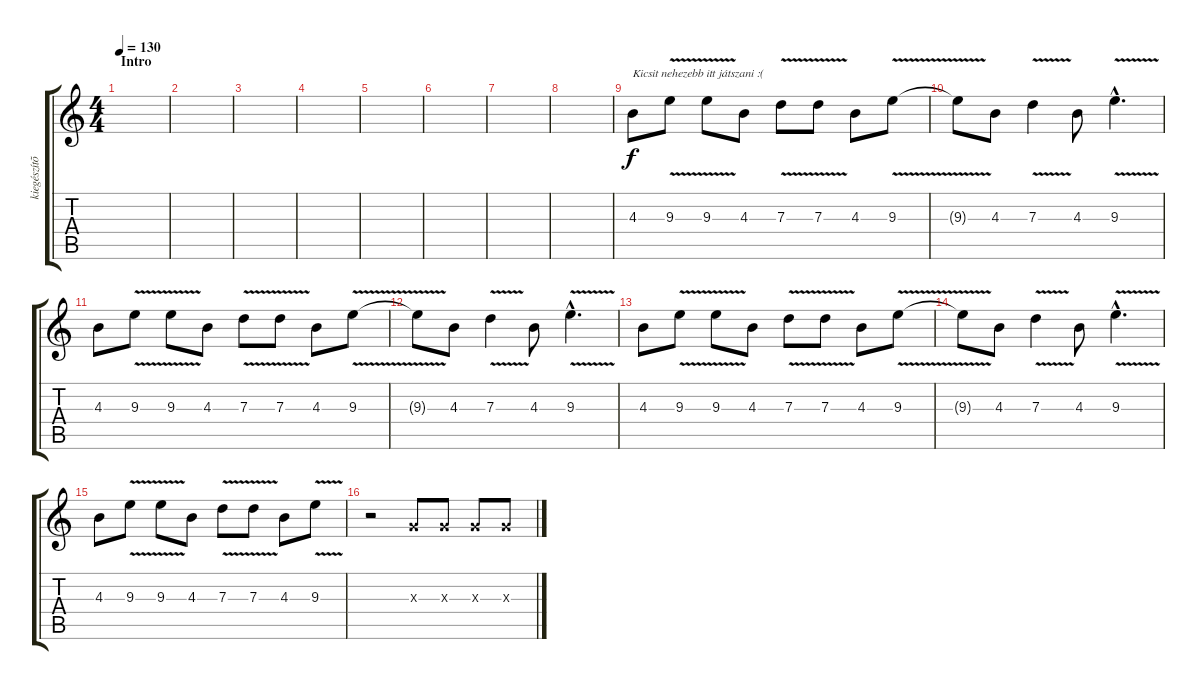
\track ("kiegészítõ gitár" "kiegészítõ") {instrument distortionguitar}
\staff {score tabs}
\tuning (E4 B3 G3 D3 A2 E2) {hide}
\ts (4 4)
\section ("" "Intro")
\tempo 130
\clef g2
\ks c
|
|
|
|
|
|
|
|
4.3.8{txt "Kicsit nehezebb itt játszani :("} 9.3{v}.8 9.3{v}.8 4.3.8 7.3{v}.8 7.3{v}.8 4.3.8 9.3{v}.8 |
9.3{t}.8 4.3.8 7.3{v}.4 4.3.8 9.3{v hac}.4{d} |
4.3.8 9.3{v}.8 9.3{v}.8 4.3.8 7.3{v}.8 7.3{v}.8 4.3.8 9.3{v}.8 |
9.3{t}.8 4.3.8 7.3{v}.4 4.3.8 9.3{v hac}.4{d} |
4.3.8 9.3{v}.8 9.3{v}.8 4.3.8 7.3{v}.8 7.3{v}.8 4.3.8 9.3{v}.8 |
9.3{t}.8 4.3.8 7.3{v}.4 4.3.8 9.3{v hac}.4{d} |
4.3.8 9.3{v}.8 9.3{v}.8 4.3.8 7.3{v}.8 7.3{v}.8 4.3.8 9.3{v}.8 |
r.2 0.3{x}.8 0.3{x}.8 0.3{x}.8 0.3{x}.8
